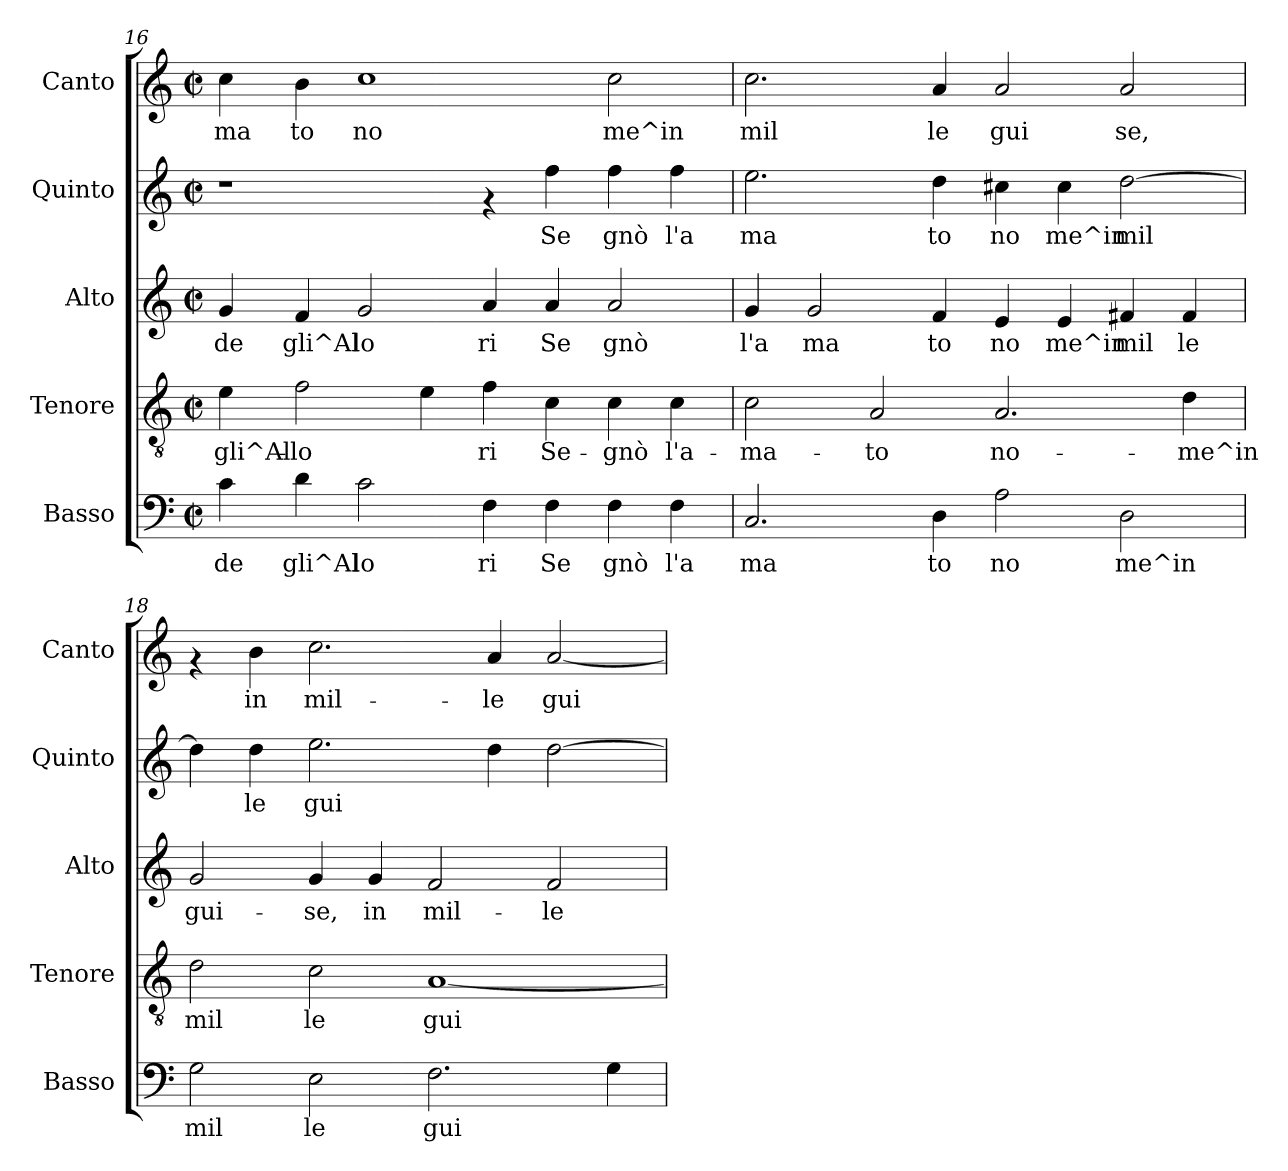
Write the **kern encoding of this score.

**kern	**text	**kern	**text	**kern	**text	**kern	**text	**kern	**text
*part5	*part5	*part4	*part4	*part3	*part3	*part2	*part2	*part1	*part1
*staff5	*staff5	*staff4	*staff4	*staff3	*staff3	*staff2	*staff2	*staff1	*staff1
*I"Basso	*	*I"Tenore	*	*I"Alto	*	*I"Quinto	*	*I"Canto	*
*I'Basso	*	*I'Tenore	*	*I'Alto	*	*I'Quinto	*	*I'Canto	*
*clefF4	*	*clefGv2	*	*clefG2	*	*clefG2	*	*clefG2	*
*k[]	*	*k[]	*	*k[]	*	*k[]	*	*k[]	*
*C:	*	*C:	*	*C:	*	*C:	*	*C:	*
*M2/2	*	*M2/2	*	*M2/2	*	*M2/2	*	*M2/2	*
*met(c|)	*	*met(c|)	*	*met(c|)	*	*met(c|)	*	*met(c|)	*
=16	=16	=16	=16	=16	=16	=16	=16	=16	=16
!	!LO:LY:b:cj	!	!LO:LY:b:cj	!	!LO:LY:b:cj	!	!	!	!LO:LY:b:cj
4c\	de	4e\	gli^Al-	4g/	de	1r	.	4cc\	ma
!	!LO:LY:b:cj	!	!LO:LY:b:cj	!	!LO:LY:b:cj	!	!	!	!LO:LY:b:cj
4d\	gli^Al	2f\	-lo-	4f/	gli^Al	.	.	4b\	to
!	!LO:LY:b:cj	!	!	!	!LO:LY:b:cj	!	!	!	!LO:LY:b:cj
2c\	lo	.	.	2g/	lo	.	.	1cc	no
!	!	!	!LO:LY:b:cj	!	!	!	!	!	!
.	.	4e\	--	.	.	.	.	.	.
!	!LO:LY:b:cj	!	!LO:LY:b:cj	!	!LO:LY:b:cj	!	!	!	!
4F\	ri	4f\	-ri	4a/	ri	4rf	.	.	.
!	!LO:LY:b:cj	!	!LO:LY:b:cj	!	!LO:LY:b:cj	!	!LO:LY:b:cj	!	!
4F\	Se	4c\	Se-	4a/	Se	4ff\	Se	.	.
!	!LO:LY:b:cj	!	!LO:LY:b:cj	!	!LO:LY:b:cj	!	!LO:LY:b:cj	!	!LO:LY:b:cj
4F\	gnò	4c\	-gnò	2a/	gnò	4ff\	gnò	2cc\	me^in
!	!LO:LY:b:cj	!	!LO:LY:b:cj	!	!	!	!LO:LY:b:cj	!	!
4F\	l'a	4c\	l'a-	.	.	4ff\	l'a	.	.
=17	=17	=17	=17	=17	=17	=17	=17	=17	=17
!	!LO:LY:b:cj	!	!LO:LY:b:cj	!	!LO:LY:b:cj	!	!LO:LY:b:cj	!	!LO:LY:b:cj
2.C/	ma	2c\	-ma-	4g/	l'a	2.ee\	ma	2.cc\	mil
!	!	!	!	!	!LO:LY:b:cj	!	!	!	!
.	.	.	.	2g/	ma	.	.	.	.
!	!	!	!LO:LY:b:cj	!	!	!	!	!	!
.	.	2A/	-to	.	.	.	.	.	.
!	!LO:LY:b:cj	!	!	!	!LO:LY:b:cj	!	!LO:LY:b:cj	!	!LO:LY:b:cj
4D\	to	.	.	4f/	to	4dd\	to	4a/	le
!	!LO:LY:b:cj	!	!LO:LY:b:cj	!	!LO:LY:b:cj	!	!LO:LY:b:cj	!	!LO:LY:b:cj
2A\	no	2.A/	no-	4e/	no	4cc#X\	no	2a/	gui
!	!	!	!	!	!LO:LY:b:cj	!	!LO:LY:b:cj	!	!
.	.	.	.	4e/	me^in	4cc#\	me^in	.	.
!	!LO:LY:b:cj	!	!	!	!LO:LY:b:cj	!	!LO:LY:b:cj	!	!LO:LY:b:cj
2D\	me^in	.	.	4f#X/	mil	[<2dd\	mil	2a/	se,
!	!	!	!LO:LY:b:cj	!	!LO:LY:b:cj	!	!	!	!
.	.	4d\	-me^in	4f#/	le	.	.	.	.
!!LO:PB:g=z
=18	=18	=18	=18	=18	=18	=18	=18	=18	=18
!	!LO:LY:b:cj	!	!LO:LY:b:cj	!	!LO:LY:b:cj	!	!LO:LY:b:cj	!	!
2G\	mil	2d\	mil	2g/	gui-	4dd\]	.	4rf	.
!	!	!	!	!	!	!	!LO:LY:b:cj	!	!LO:LY:b:cj
.	.	.	.	.	.	4dd\	le	4b\	in
!	!LO:LY:b:cj	!	!LO:LY:b:cj	!	!LO:LY:b:cj	!	!LO:LY:b:cj	!	!LO:LY:b:cj
2E\	le	2c\	le	4g/	-se,	2.ee\	gui-	2.cc\	mil-
!	!	!	!	!	!LO:LY:b:cj	!	!	!	!
.	.	.	.	4g/	in	.	.	.	.
!	!LO:LY:b:cj	!	!LO:LY:b:cj	!	!LO:LY:b:cj	!	!	!	!
2.F\	gui	[<1A	gui	2f/	mil-	.	.	.	.
!	!	!	!	!	!	!	!LO:LY:b:cj	!	!LO:LY:b:cj
.	.	.	.	.	.	4dd\	--	4a/	-le
!	!	!	!	!	!LO:LY:b:cj	!	!LO:LY:b:cj	!	!LO:LY:b:cj
.	.	.	.	2f/	-le	[>2dd\	--	[<2a/	gui-
!	!LO:LY:b:cj	!	!	!	!	!	!	!	!
4G\	.	.	.	.	.	.	.	.	.
=	=	=	=	=	=	=	=	=	=
*-	*-	*-	*-	*-	*-	*-	*-	*-	*-
